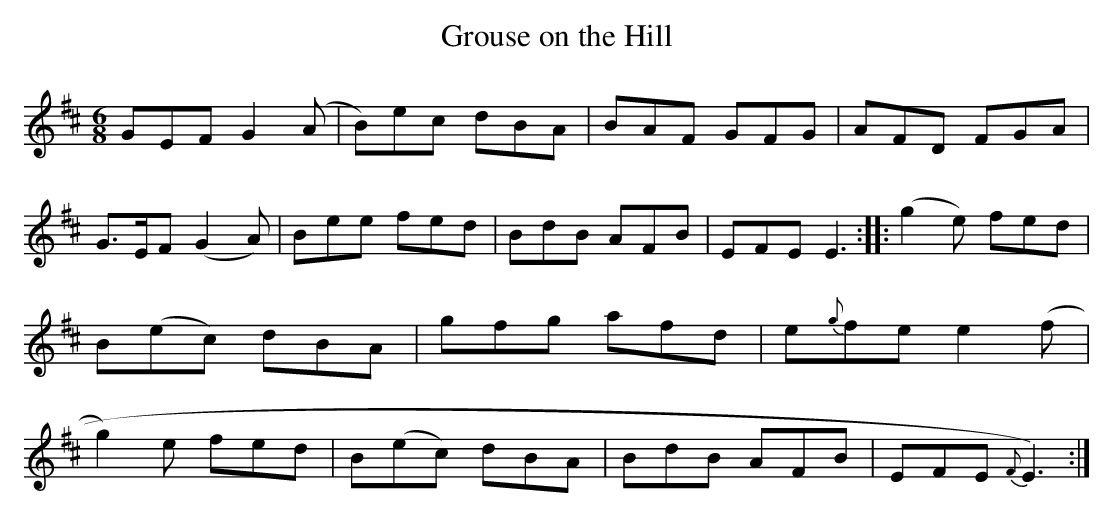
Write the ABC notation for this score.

X:1
T:Grouse on the Hill
M:6/8
L:1/8
K:Bm
GEF G2 (A | B)ec dBA | BAF GFG | AFD FGA |\
G>EF (G2A) | Bee fed | BdB AFB | EFE E3 :|:\
(g2e) fed | B(ec) dBA | gfg afd | e{g}fe e2 (f |\
g2)e fed | B(ec) dBA | BdB AFB | EFE {F} E3) :|
